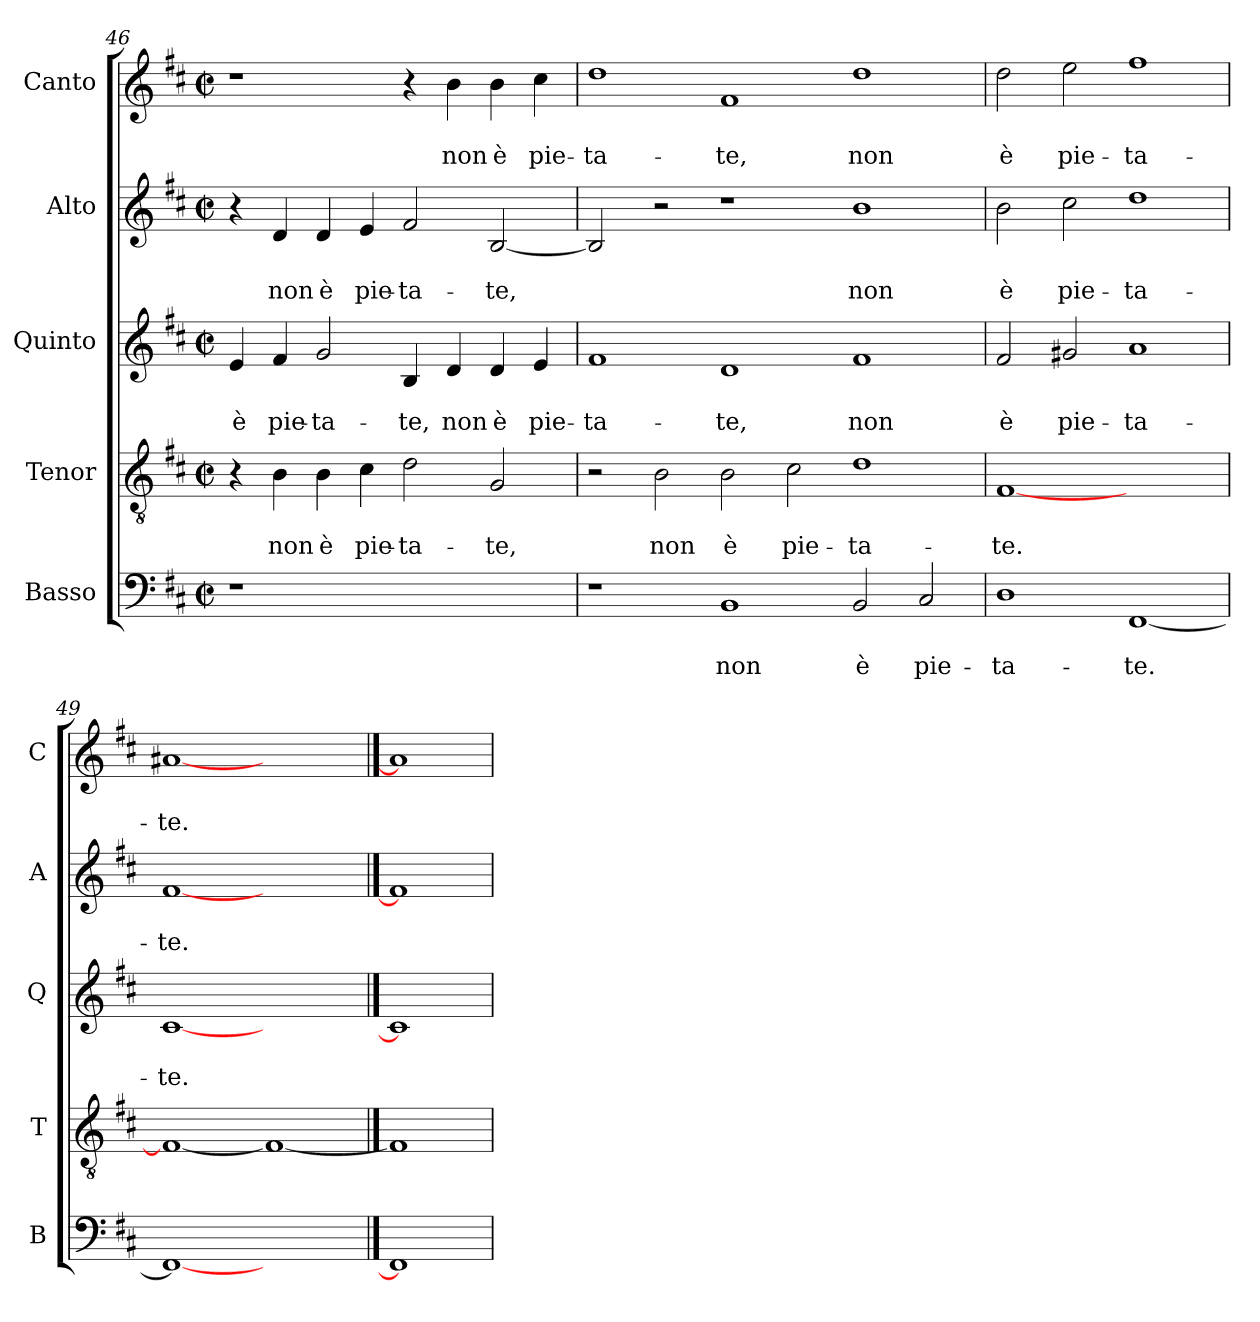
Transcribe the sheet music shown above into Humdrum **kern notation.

**kern	**text	**text	**kern	**text	**text	**kern	**text	**text	**kern	**text	**text	**kern	**text	**text
*part5	*part5	*part5	*part4	*part4	*part4	*part3	*part3	*part3	*part2	*part2	*part2	*part1	*part1	*part1
*staff5	*staff5	*staff5	*staff4	*staff4	*staff4	*staff3	*staff3	*staff3	*staff2	*staff2	*staff2	*staff1	*staff1	*staff1
*I"Basso	*	*	*I"Tenor	*	*	*I"Quinto	*	*	*I"Alto	*	*	*I"Canto	*	*
*I'B	*	*	*I'T	*	*	*I'Q	*	*	*I'A	*	*	*I'C	*	*
*clefF4	*	*	*clefGv2	*	*	*clefG2	*	*	*clefG2	*	*	*clefG2	*	*
*k[f#c#]	*	*	*k[f#c#]	*	*	*k[f#c#]	*	*	*k[f#c#]	*	*	*k[f#c#]	*	*
*D:	*	*	*D:	*	*	*D:	*	*	*D:	*	*	*D:	*	*
*M2/2	*	*	*M2/2	*	*	*M2/2	*	*	*M2/2	*	*	*M2/2	*	*
*met(c|)	*	*	*met(c|)	*	*	*met(c|)	*	*	*met(c|)	*	*	*met(c|)	*	*
=46	=46	=46	=46	=46	=46	=46	=46	=46	=46	=46	=46	=46	=46	=46
!	!	!	!	!	!	!	!	!LO:LY:b	!	!	!	!	!	!
1r	.	.	4r	.	.	4e/	.	è	4r	.	.	1r	.	.
!	!	!	!	!	!LO:LY:b	!	!	!LO:LY:b	!	!	!LO:LY:b	!	!	!
.	.	.	4B\	.	non	4f#/	.	pie-	4d/	.	non	.	.	.
!	!	!	!	!	!LO:LY:b	!	!	!LO:LY:b	!	!	!LO:LY:b	!	!	!
.	.	.	4B\	.	è	2g/	.	-ta-	4d/	.	è	.	.	.
!	!	!	!	!	!LO:LY:b	!	!	!	!	!	!LO:LY:b	!	!	!
.	.	.	4c#\	.	pie-	.	.	.	4e/	.	pie-	.	.	.
!	!	!	!	!	!LO:LY:b	!	!	!LO:LY:b	!	!	!LO:LY:b	!	!	!
1ryy	.	.	2d\	.	-ta-	4B/	.	-te,	2f#/	.	-ta-	4r	.	.
!	!	!	!	!	!	!	!	!LO:LY:b	!	!	!	!	!	!LO:LY:b
.	.	.	.	.	.	4d/	.	non	.	.	.	4b\	.	non
!	!	!	!	!	!LO:LY:b	!	!	!LO:LY:b	!	!	!LO:LY:b	!	!	!LO:LY:b
.	.	.	2G/	.	-te,	4d/	.	è	[2B/	.	-te,	4b\	.	è
!	!	!	!	!	!	!	!	!LO:LY:b	!	!	!	!	!	!LO:LY:b
.	.	.	.	.	.	4e/	.	pie-	.	.	.	4cc#\	.	pie-
=47	=47	=47	=47	=47	=47	=47	=47	=47	=47	=47	=47	=47	=47	=47
!	!	!	!	!	!	!	!	!LO:LY:b	!	!	!	!	!	!LO:LY:b
1r	.	.	2r	.	.	1f#	.	-ta-	2B/]	.	.	1dd	.	-ta-
!	!	!	!	!	!LO:LY:b	!	!	!	!	!	!	!	!	!
.	.	.	2B\	.	non	.	.	.	2r	.	.	.	.	.
!	!	!LO:LY:b	!	!	!LO:LY:b	!	!	!LO:LY:b	!	!	!	!	!	!LO:LY:b
1BB	.	non	2B\	.	è	1d	.	-te,	1r	.	.	1f#	.	-te,
!	!	!	!	!	!LO:LY:b	!	!	!	!	!	!	!	!	!
.	.	.	2c#\	.	pie-	.	.	.	.	.	.	.	.	.
!	!	!LO:LY:b	!	!	!LO:LY:b	!	!	!LO:LY:b	!	!	!LO:LY:b	!	!	!LO:LY:b
2BB/	.	è	1d	.	-ta-	1f#	.	non	1b	.	non	1dd	.	non
!	!	!LO:LY:b	!	!	!	!	!	!	!	!	!	!	!	!
2C#/	.	pie-	.	.	.	.	.	.	.	.	.	.	.	.
=48	=48	=48	=48	=48	=48	=48	=48	=48	=48	=48	=48	=48	=48	=48
!	!	!LO:LY:b	!	!	!LO:LY:b	!	!	!LO:LY:b	!	!	!LO:LY:b	!	!	!LO:LY:b
1D	.	-ta-	[1F#	.	-te.	2f#/	.	è	2b\	.	è	2dd\	.	è
!	!	!	!	!	!	!	!	!LO:LY:b	!	!	!LO:LY:b	!	!	!LO:LY:b
.	.	.	.	.	.	2g#X/	.	pie-	2cc#\	.	pie-	2ee\	.	pie-
!	!	!LO:LY:b	!	!	!	!	!	!LO:LY:b	!	!	!LO:LY:b	!	!	!LO:LY:b
[1FF#	.	-te.	1ryy	.	.	1a	.	-ta-	1dd	.	-ta-	1ff#	.	-ta-
=49	=49	=49	=49	=49	=49	=49	=49	=49	=49	=49	=49	=49	=49	=49
!	!	!	!	!	!	!	!	!LO:LY:b	!	!	!LO:LY:b	!	!	!LO:LY:b
1FF#_	.	.	1F#_	.	.	[1c#	.	-te.	[1f#	.	-te.	[1a#X	.	-te.
1ryy	.	.	1F#_	.	.	1ryy	.	.	1ryy	.	.	1ryy	.	.
==50	==50	==50	==50	==50	==50	==50	==50	==50	==50	==50	==50	==50	==50	==50
1FF#]	.	.	1F#]	.	.	1c#]	.	.	1f#]	.	.	1a#]	.	.
=	=	=	=	=	=	=	=	=	=	=	=	=	=	=
*-	*-	*-	*-	*-	*-	*-	*-	*-	*-	*-	*-	*-	*-	*-
